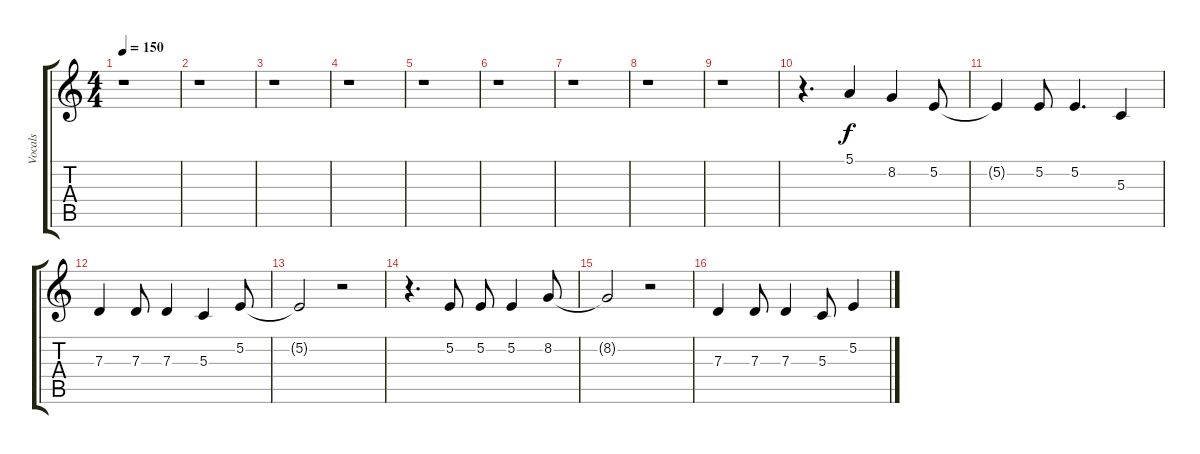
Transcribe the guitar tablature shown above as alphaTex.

\track ("Vocals" "Vocals") {instrument lead3calliope}
\staff {score tabs}
\tuning (E4 B3 G3 D3 A2 E2) {hide}
\ts (4 4)
\tempo 150
\clef g2
\ks c
r.1{dy f} |
r.1 |
r.1 |
r.1 |
r.1 |
r.1 |
r.1 |
r.1 |
r.1 |
r.4{d} 5.1.4 8.2.4 5.2.8 |
5.2{t}.4 5.2.8 5.2.4{d} 5.3.4 |
7.3.4 7.3.8 7.3.4 5.3.4 5.2.8 |
5.2{t}.2 r.2 |
r.4{d} 5.2.8 5.2.8 5.2.4 8.2.8 |
8.2{t}.2 r.2 |
7.3.4 7.3.8 7.3.4 5.3.8 5.2.4
